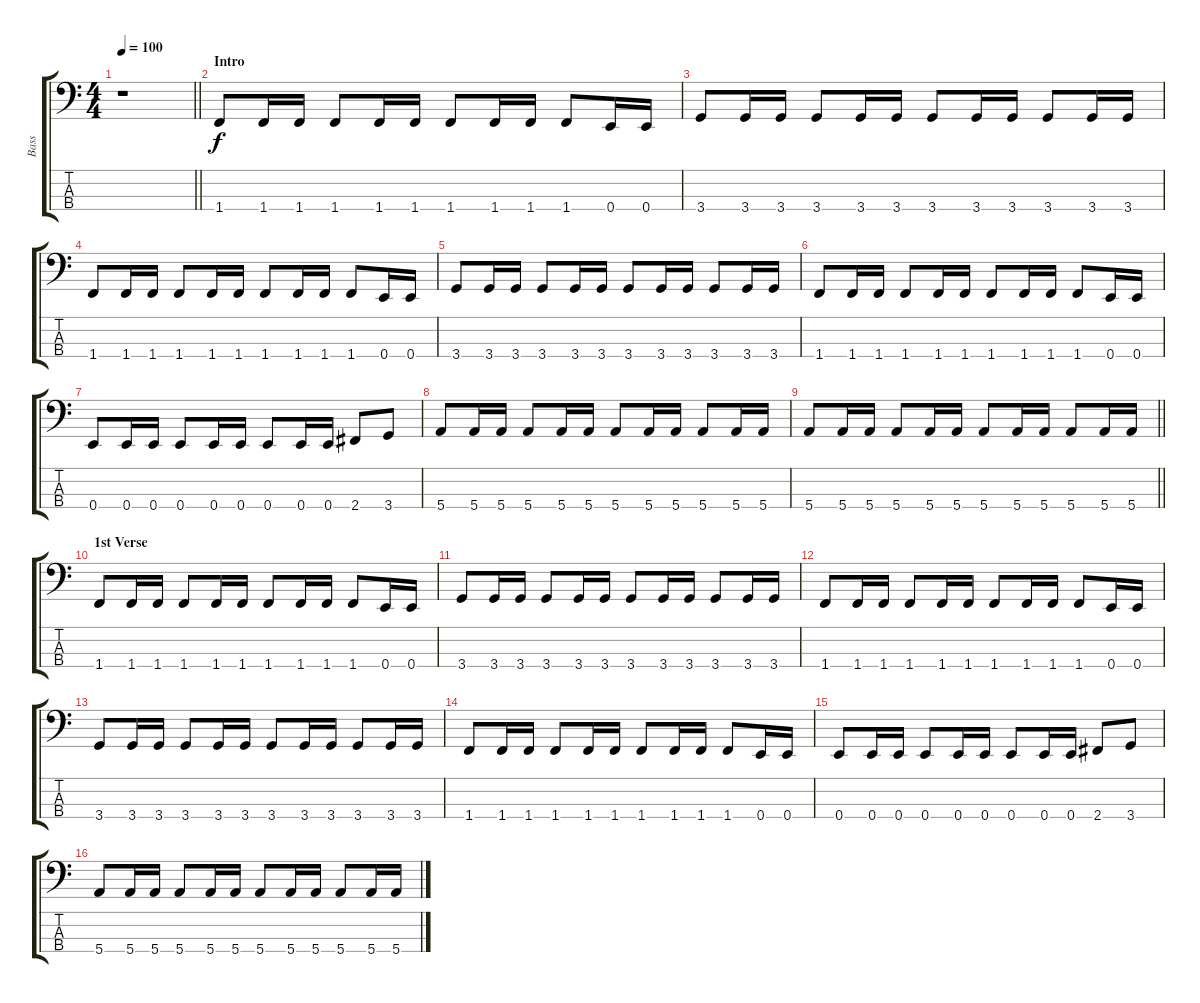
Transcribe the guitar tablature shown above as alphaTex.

\track ("Bass" "Bass") {instrument electricbasspick}
\staff {score tabs}
\tuning (G2 D2 A1 E1) {hide}
\ts (4 4)
\tempo 100
\clef f4
\barLineRight lightlight
\ks c
r.1{dy f instrument electricbasspick} |
\section ("" "Intro")
1.4.8 1.4.16 1.4.16 1.4.8 1.4.16 1.4.16 1.4.8 1.4.16 1.4.16 1.4.8 0.4.16 0.4.16 |
3.4.8 3.4.16 3.4.16 3.4.8 3.4.16 3.4.16 3.4.8 3.4.16 3.4.16 3.4.8 3.4.16 3.4.16 |
1.4.8 1.4.16 1.4.16 1.4.8 1.4.16 1.4.16 1.4.8 1.4.16 1.4.16 1.4.8 0.4.16 0.4.16 |
3.4.8 3.4.16 3.4.16 3.4.8 3.4.16 3.4.16 3.4.8 3.4.16 3.4.16 3.4.8 3.4.16 3.4.16 |
1.4.8 1.4.16 1.4.16 1.4.8 1.4.16 1.4.16 1.4.8 1.4.16 1.4.16 1.4.8 0.4.16 0.4.16 |
0.4.8 0.4.16 0.4.16 0.4.8 0.4.16 0.4.16 0.4.8 0.4.16 0.4.16 2.4.8 3.4.8 |
5.4.8 5.4.16 5.4.16 5.4.8 5.4.16 5.4.16 5.4.8 5.4.16 5.4.16 5.4.8 5.4.16 5.4.16 |
\barLineRight lightlight
5.4.8 5.4.16 5.4.16 5.4.8 5.4.16 5.4.16 5.4.8 5.4.16 5.4.16 5.4.8 5.4.16 5.4.16 |
\section ("" "1st Verse")
1.4.8 1.4.16 1.4.16 1.4.8 1.4.16 1.4.16 1.4.8 1.4.16 1.4.16 1.4.8 0.4.16 0.4.16 |
3.4.8 3.4.16 3.4.16 3.4.8 3.4.16 3.4.16 3.4.8 3.4.16 3.4.16 3.4.8 3.4.16 3.4.16 |
1.4.8 1.4.16 1.4.16 1.4.8 1.4.16 1.4.16 1.4.8 1.4.16 1.4.16 1.4.8 0.4.16 0.4.16 |
3.4.8 3.4.16 3.4.16 3.4.8 3.4.16 3.4.16 3.4.8 3.4.16 3.4.16 3.4.8 3.4.16 3.4.16 |
1.4.8 1.4.16 1.4.16 1.4.8 1.4.16 1.4.16 1.4.8 1.4.16 1.4.16 1.4.8 0.4.16 0.4.16 |
0.4.8 0.4.16 0.4.16 0.4.8 0.4.16 0.4.16 0.4.8 0.4.16 0.4.16 2.4.8 3.4.8 |
5.4.8 5.4.16 5.4.16 5.4.8 5.4.16 5.4.16 5.4.8 5.4.16 5.4.16 5.4.8 5.4.16 5.4.16
